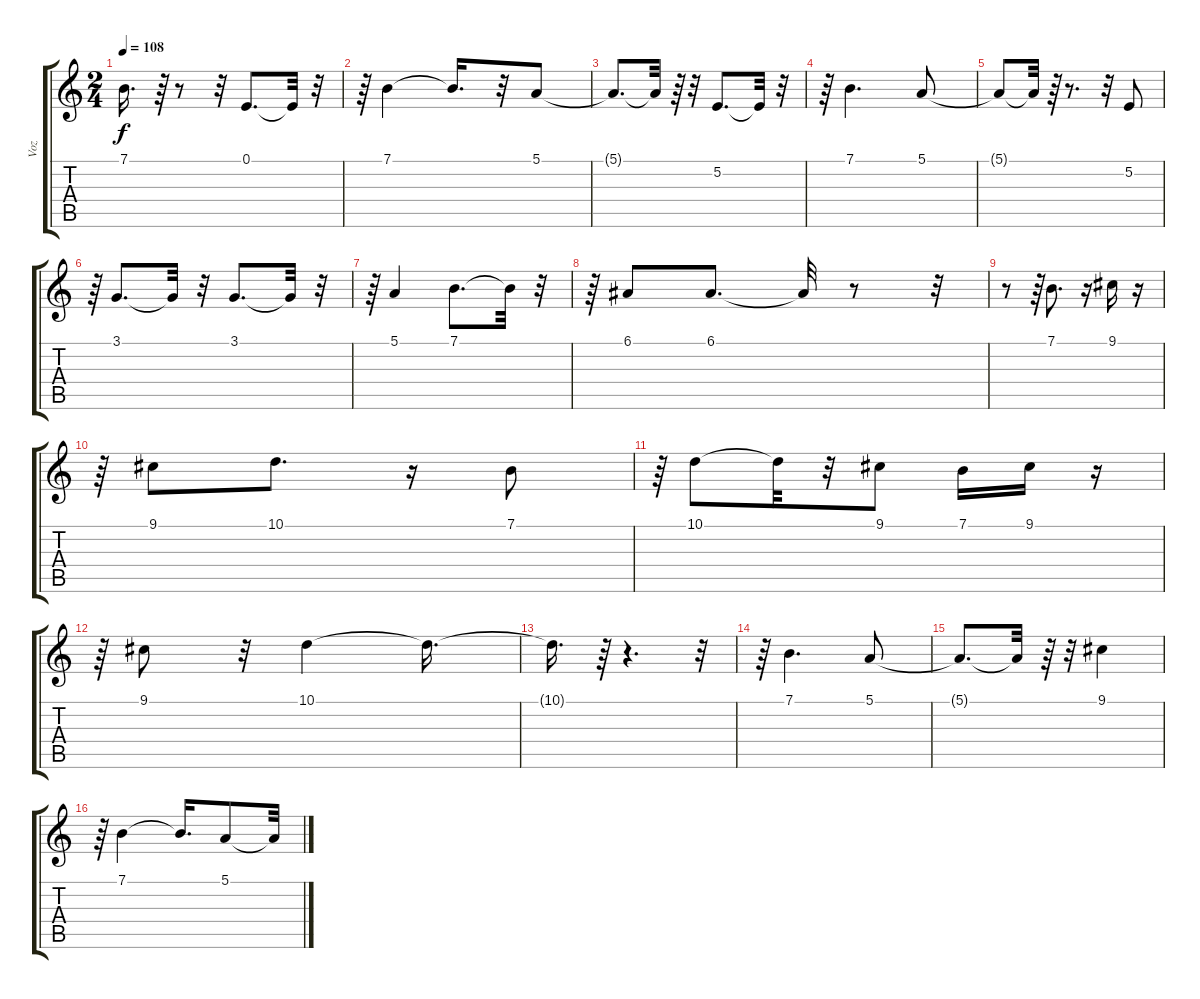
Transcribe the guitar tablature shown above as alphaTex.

\track ("Voz" "Voz") {instrument acousticgrandpiano}
\staff {score tabs}
\tuning (E4 B3 G3 D3 A2 E2) {hide}
\ts (2 4)
\tempo 108
\clef g2
\ks c
7.1{t}.16{d dy f} r.64 r.8 r.32 0.1.8{d} 0.1{t}.32 r.32 |
r.64 7.1.4 7.1{t}.16{d} r.32 5.1.8 |
5.1{t}.8{d} 5.1{t}.32 r.64 r.32 5.2.8{d} 5.2{t}.32 r.32 |
r.64 7.1.4{d} 5.1.8 |
5.1{t}.8 5.1{t}.32 r.64 r.8{d} r.32 5.2.8 |
r.64 3.1.8{d} 3.1{t}.32 r.32 3.1.8{d} 3.1{t}.32 r.32 |
r.64 5.1.4 7.1.8{d} 7.1{t}.32 r.32 |
r.64 6.1.8 6.1.8{d} 6.1{t}.32 r.8 r.32 |
r.8 r.64 7.1.8{d} r.16 9.1.16 r.16 |
r.64 9.1.8 10.1.8{d} r.16 7.1.8 |
r.64 10.1.8 10.1{t}.32 r.32 9.1.8 7.1.16 9.1.16 r.16 |
r.64 9.1.8 r.32 10.1.4 10.1{t}.16{d} |
10.1{t}.16{d} r.64 r.4{d} r.32 |
r.64 7.1.4{d} 5.1.8 |
5.1{t}.8{d} 5.1{t}.32 r.64 r.32 9.1.4 |
r.64 7.1.4 7.1{t}.16{d} 5.1.8 5.1{t}.32
